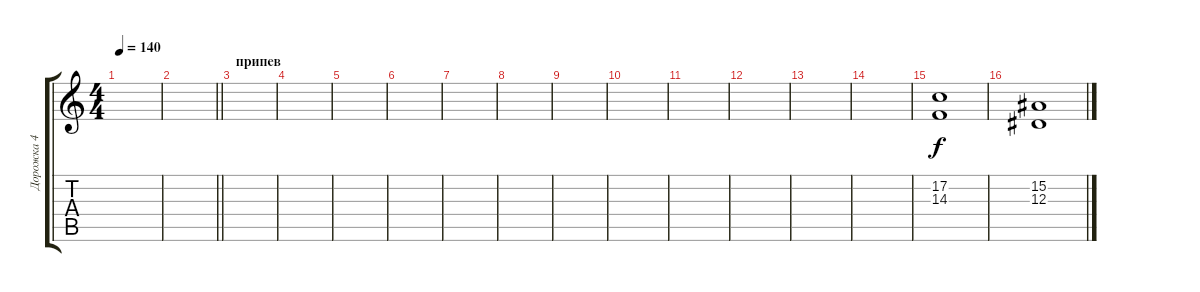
\track ("Дорожка 4" "Дорожка 4") {instrument tremolostrings}
\staff {score tabs}
\tuning (C4 G3 Eb3 Bb2 F2 C2) {hide}
\ts (4 4)
\tempo 140
\clef g2
\ks c
|
\barLineRight lightlight
|
\section ("" "припев")
|
|
|
|
|
|
|
|
|
|
|
|
(17.2 14.3).1 |
(15.2 12.3).1
